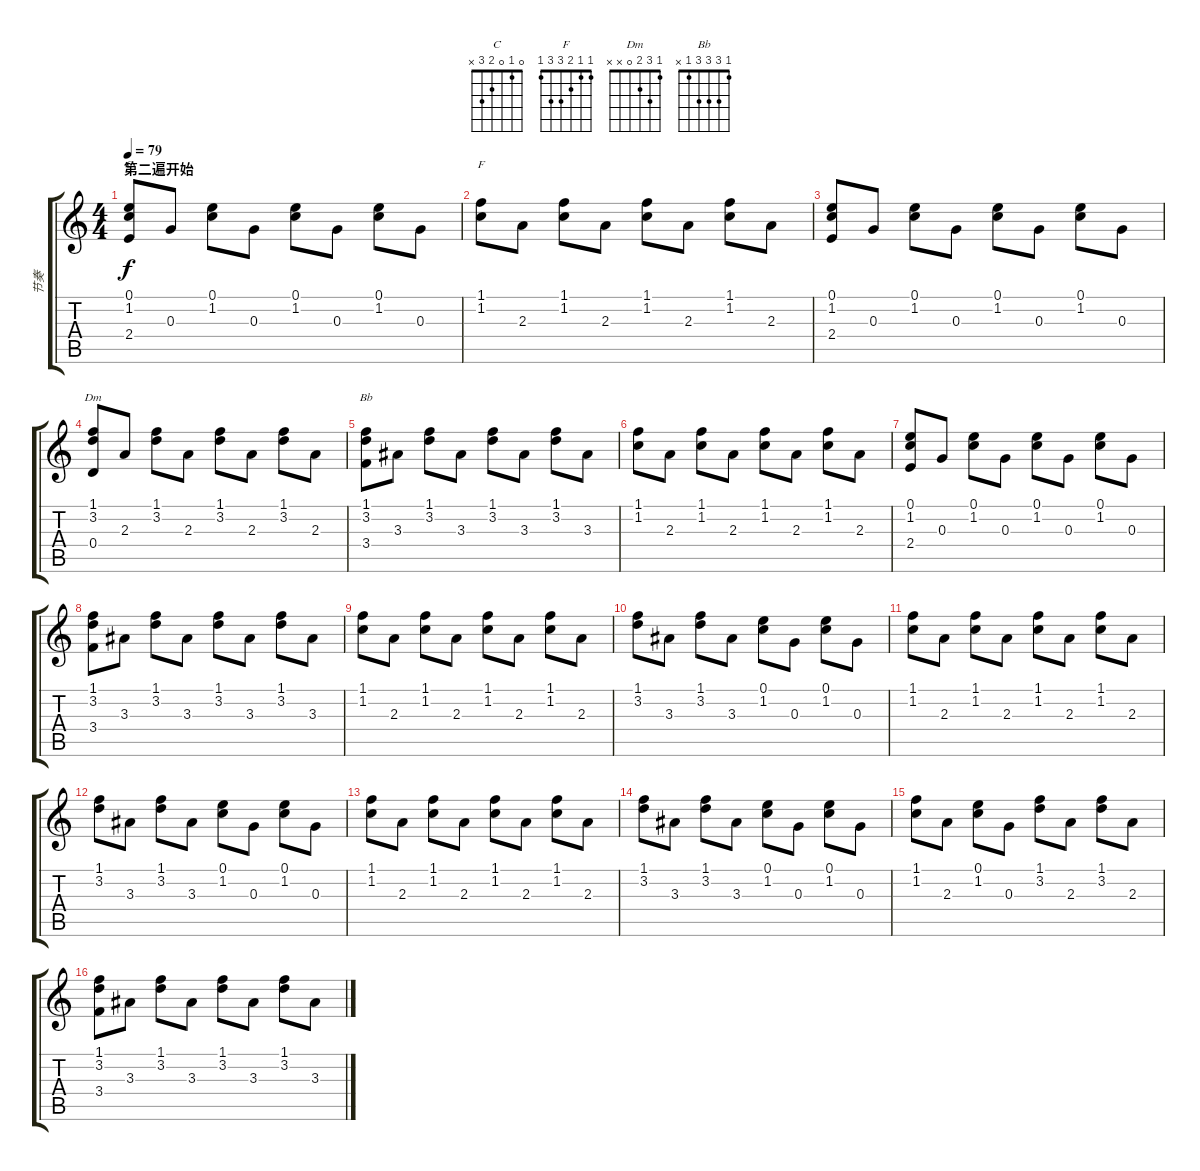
\track ("节奏" "节奏") {instrument acousticguitarnylon}
\staff {score tabs}
\tuning (E4 B3 G3 D3 A2 E2) {hide}
\chord ("C" 0 1 0 2 3 x)
\chord ("F" 1 1 2 3 3 1)
\chord ("Dm" 1 3 2 0 x x)
\chord ("Bb" 1 3 3 3 1 x)
\ts (4 4)
\section ("" "第二遍开始")
\tempo 79
\clef g2
\ks c
(0.1 1.2 2.4).8{ch "C" dy f} 0.3.8 (0.1 1.2).8 0.3.8 (0.1 1.2).8 0.3.8 (0.1 1.2).8 0.3.8 |
(1.1 1.2).8{ch "F"} 2.3.8 (1.1 1.2).8 2.3.8 (1.1 1.2).8 2.3.8 (1.1 1.2).8 2.3.8 |
(0.1 1.2 2.4).8 0.3.8 (0.1 1.2).8 0.3.8 (0.1 1.2).8 0.3.8 (0.1 1.2).8 0.3.8 |
(1.1 3.2 0.4).8{ch "Dm"} 2.3.8 (1.1 3.2).8 2.3.8 (1.1 3.2).8 2.3.8 (1.1 3.2).8 2.3.8 |
(1.1 3.2 3.4).8{ch "Bb"} 3.3.8 (1.1 3.2).8 3.3.8 (1.1 3.2).8 3.3.8 (1.1 3.2).8 3.3.8 |
(1.1 1.2).8 2.3.8 (1.1 1.2).8 2.3.8 (1.1 1.2).8 2.3.8 (1.1 1.2).8 2.3.8 |
(0.1 1.2 2.4).8 0.3.8 (0.1 1.2).8 0.3.8 (0.1 1.2).8 0.3.8 (0.1 1.2).8 0.3.8 |
(1.1 3.2 3.4).8 3.3.8 (1.1 3.2).8 3.3.8 (1.1 3.2).8 3.3.8 (1.1 3.2).8 3.3.8 |
(1.1 1.2).8 2.3.8 (1.1 1.2).8 2.3.8 (1.1 1.2).8 2.3.8 (1.1 1.2).8 2.3.8 |
(1.1 3.2).8 3.3.8 (1.1 3.2).8 3.3.8 (0.1 1.2).8 0.3.8 (0.1 1.2).8 0.3.8 |
(1.1 1.2).8 2.3.8 (1.1 1.2).8 2.3.8 (1.1 1.2).8 2.3.8 (1.1 1.2).8 2.3.8 |
(1.1 3.2).8 3.3.8 (1.1 3.2).8 3.3.8 (0.1 1.2).8 0.3.8 (0.1 1.2).8 0.3.8 |
(1.1 1.2).8 2.3.8 (1.1 1.2).8 2.3.8 (1.1 1.2).8 2.3.8 (1.1 1.2).8 2.3.8 |
(1.1 3.2).8 3.3.8 (1.1 3.2).8 3.3.8 (0.1 1.2).8 0.3.8 (0.1 1.2).8 0.3.8 |
(1.1 1.2).8 2.3.8 (0.1 1.2).8 0.3.8 (1.1 3.2).8 2.3.8 (1.1 3.2).8 2.3.8 |
(1.1 3.2 3.4).8 3.3.8 (1.1 3.2).8 3.3.8 (1.1 3.2).8 3.3.8 (1.1 3.2).8 3.3.8
